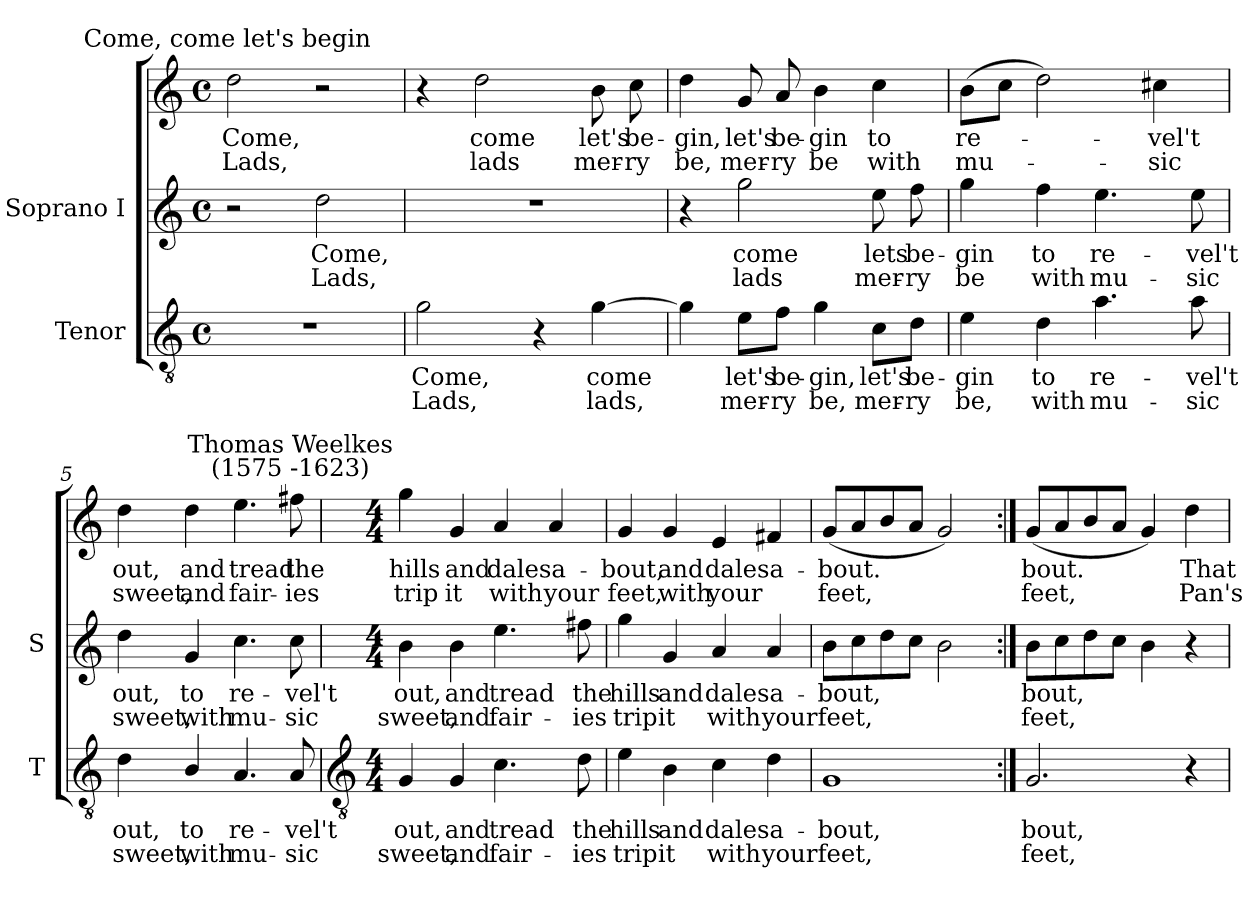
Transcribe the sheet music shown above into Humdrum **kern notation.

**kern	**text	**text	**kern	**text	**text	**kern	**text	**text
*part2	*part2	*part2	*part1	*part1	*part1	*part1	*part1	*part1
*staff3	*staff3	*staff3	*staff2	*staff2	*staff2	*staff1	*staff1	*staff1
*I"Tenor	*	*	*I"Soprano I	*	*	*	*	*
*I'T	*	*	*I'S	*	*	*	*	*
*clefGv2	*	*	*clefG2	*	*	*clefG2	*	*
*k[]	*	*	*k[]	*	*	*k[]	*	*
*C:	*	*	*C:	*	*	*C:	*	*
*M4/4	*	*	*M4/4	*	*	*M4/4	*	*
*met(c)	*	*	*met(c)	*	*	*met(c)	*	*
=1	=1	=1	=1	=1	=1	=1	=1	=1
!	!	!	!	!	!	!LO:TX:a:cj:t=Come, come let's begin	!	!
!	!	!	!	!	!	!	!LO:LY:b	!LO:LY:b
1r	.	.	2r	.	.	2dd	Come,	Lads,
!	!	!	!	!LO:LY:b	!LO:LY:b	!	!	!
.	.	.	2dd	Come,	Lads,	2r	.	.
=2	=2	=2	=2	=2	=2	=2	=2	=2
!	!LO:LY:b	!LO:LY:b	!	!	!	!	!	!
2g	Come,	Lads,	1r	.	.	4r	.	.
!	!	!	!	!	!	!	!LO:LY:b	!LO:LY:b
.	.	.	.	.	.	2dd	come	lads
4r	.	.	.	.	.	.	.	.
!	!LO:LY:b	!LO:LY:b	!	!	!	!	!LO:LY:b	!LO:LY:b
[4g	come	lads,	.	.	.	8b	let's	mer-
!	!	!	!	!	!	!	!LO:LY:b	!LO:LY:b
.	.	.	.	.	.	8cc	-be-	-ry
=3	=3	=3	=3	=3	=3	=3	=3	=3
!	!	!	!	!	!	!	!LO:LY:b	!LO:LY:b
4g]	.	.	4r	.	.	4dd	gin,	be,
!	!LO:LY:b	!LO:LY:b	!	!LO:LY:b	!LO:LY:b	!	!LO:LY:b	!LO:LY:b
8e\L	let's	mer-	2gg	come	lads	8g	let's	mer-
!	!LO:LY:b	!LO:LY:b	!	!	!	!	!LO:LY:b	!LO:LY:b
8f\J	-be-	-ry	.	.	.	8a	-be-	-ry
!	!LO:LY:b	!LO:LY:b	!	!	!	!	!LO:LY:b	!LO:LY:b
4g	gin,	be,	.	.	.	4b	gin	be
!	!LO:LY:b	!LO:LY:b	!	!LO:LY:b	!LO:LY:b	!	!LO:LY:b	!LO:LY:b
8c\L	let's	mer-	8ee	lets	mer-	4cc	to	with
!	!LO:LY:b	!LO:LY:b	!	!LO:LY:b	!LO:LY:b	!	!	!
8d\J	-be-	-ry	8ff	-be-	-ry	.	.	.
=4	=4	=4	=4	=4	=4	=4	=4	=4
!	!LO:LY:b	!LO:LY:b	!	!LO:LY:b	!LO:LY:b	!	!LO:LY:b	!LO:LY:b
4e	gin	be,	4gg	gin	be	(>8bL	re-	mu-
.	.	.	.	.	.	8ccJ	.	.
!	!LO:LY:b	!LO:LY:b	!	!LO:LY:b	!LO:LY:b	!	!	!
4d	to	with	4ff	to	with	2dd)	.	.
!	!LO:LY:b	!LO:LY:b	!	!LO:LY:b	!LO:LY:b	!	!	!
4.a	re-	-mu-	4.ee	re-	-mu-	.	.	.
!	!	!	!	!	!	!	!LO:LY:b	!LO:LY:b
.	.	.	.	.	.	4cc#X	vel't	sic
!	!LO:LY:b	!LO:LY:b	!	!LO:LY:b	!LO:LY:b	!	!	!
8a	-vel't	sic	8ee	-vel't	sic	.	.	.
=5	=5	=5	=5	=5	=5	=5	=5	=5
!	!LO:LY:b	!LO:LY:b	!	!LO:LY:b	!LO:LY:b	!	!LO:LY:b	!LO:LY:b
4d	out,	sweet,	4dd	out,	sweet,	4dd	out,	sweet,
!	!LO:LY:b	!LO:LY:b	!	!LO:LY:b	!LO:LY:b	!	!LO:LY:b	!LO:LY:b
4B/	to	with	4g	to	with	4dd	and	and
!	!LO:LY:b	!LO:LY:b	!	!LO:LY:b	!LO:LY:b	!	!LO:LY:b	!LO:LY:b
4.A	re-	-mu-	4.cc	re-	-mu-	4.ee	tread	fair-
!	!	!	!	!	!	!LO:TX:a:cj:t=Thomas Weelkes\n(1575 -1623)	!	!
!	!LO:LY:b	!LO:LY:b	!	!LO:LY:b	!LO:LY:b	!	!LO:LY:b	!LO:LY:b
8A	-vel't	sic	8cc	-vel't	sic	8ff#X	-the	ies
!!LO:LB:g=z
=6	=6	=6	=6	=6	=6	=6	=6	=6
*clefGv2	*	*	*	*	*	*	*	*
*M4/4	*	*	*M4/4	*	*	*M4/4	*	*
!	!LO:LY:b	!LO:LY:b	!	!LO:LY:b	!LO:LY:b	!	!LO:LY:b	!LO:LY:b
4G	out,	sweet,	4b	out,	sweet,	4gg	hills	trip
!	!LO:LY:b	!LO:LY:b	!	!LO:LY:b	!LO:LY:b	!	!LO:LY:b	!LO:LY:b
4G	and	and	4b	and	and	4g	and	it
!	!LO:LY:b	!LO:LY:b	!	!LO:LY:b	!LO:LY:b	!	!LO:LY:b	!LO:LY:b
4.c	tread	fair-	4.ee	tread	fair-	4a	dales	with
!	!	!	!	!	!	!	!LO:LY:b	!LO:LY:b
.	.	.	.	.	.	4a	a-	-your
!	!LO:LY:b	!LO:LY:b	!	!LO:LY:b	!LO:LY:b	!	!	!
8d	-the	ies	8ff#X	-the	ies	.	.	.
=7	=7	=7	=7	=7	=7	=7	=7	=7
!	!LO:LY:b	!LO:LY:b	!	!LO:LY:b	!LO:LY:b	!	!LO:LY:b	!LO:LY:b
4e	hills	trip	4gg	-hills	trip	4g	bout,	feet,
!	!LO:LY:b	!LO:LY:b	!	!LO:LY:b	!LO:LY:b	!	!LO:LY:b	!LO:LY:b
4B	and	it	4g	and	it	4g	and	with
!	!LO:LY:b	!LO:LY:b	!	!LO:LY:b	!LO:LY:b	!	!LO:LY:b	!LO:LY:b
4c	dales	with	4a	dales	with	4e	dales	your
!	!LO:LY:b	!LO:LY:b	!	!LO:LY:b	!LO:LY:b	!	!LO:LY:b	!
4d	a-	-your	4a	a-	-your	4f#X	a-	.
=8	=8	=8	=8	=8	=8	=8	=8	=8
!	!LO:LY:b	!LO:LY:b	!	!LO:LY:b	!LO:LY:b	!	!LO:LY:b	!LO:LY:b
1G	bout,	feet,	8bL	bout,	feet,	(<8gL	bout.	feet,
.	.	.	8cc	.	.	8a	.	.
.	.	.	8dd	.	.	8b	.	.
.	.	.	8ccJ	.	.	8aJ	.	.
.	.	.	2b	.	.	2g)	.	.
=9:|!	=9:|!	=9:|!	=9:|!	=9:|!	=9:|!	=9:|!	=9:|!	=9:|!
!	!LO:LY:b	!LO:LY:b	!	!LO:LY:b	!LO:LY:b	!	!LO:LY:b	!LO:LY:b
2.G	bout,	feet,	8bL	bout,	feet,	(<8gL	bout.	feet,
.	.	.	8cc	.	.	8a	.	.
.	.	.	8dd	.	.	8b	.	.
.	.	.	8ccJ	.	.	8aJ	.	.
.	.	.	4b	.	.	4g)	.	.
!	!	!	!	!	!	!	!LO:LY:b	!LO:LY:b
4r	.	.	4r	.	.	4dd	That	Pan's
=	=	=	=	=	=	=	=	=
*-	*-	*-	*-	*-	*-	*-	*-	*-
